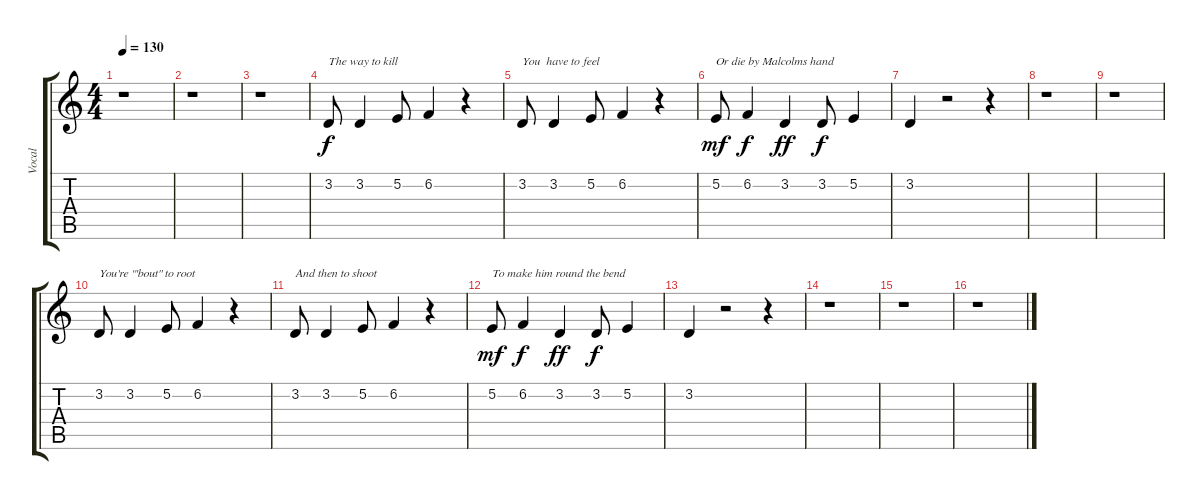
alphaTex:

\track ("Vocal" "Vocal") {instrument oboe}
\staff {score tabs}
\tuning (E4 B3 G3 D3 A2 E2) {hide}
\ts (4 4)
\tempo 130
\clef g2
\ks c
r.1{dy f} |
r.1 |
r.1 |
3.2.8{txt "The way to kill"} 3.2.4 5.2.8 6.2.4 r.4 |
3.2.8{txt "You  have to feel"} 3.2.4 5.2.8 6.2.4 r.4 |
5.2.8{txt "Or die by Malcolms hand" dy mf} 6.2.4{dy f} 3.2.4{dy ff} 3.2.8{dy f} 5.2.4 |
3.2.4 r.2 r.4 |
r.1 |
r.1 |
3.2.8{txt "You're \"'bout\" to root"} 3.2.4 5.2.8 6.2.4 r.4 |
3.2.8{txt "And then to shoot"} 3.2.4 5.2.8 6.2.4 r.4 |
5.2.8{txt "To make him round the bend" dy mf} 6.2.4{dy f} 3.2.4{dy ff} 3.2.8{dy f} 5.2.4 |
3.2.4 r.2 r.4 |
r.1 |
r.1 |
r.1
